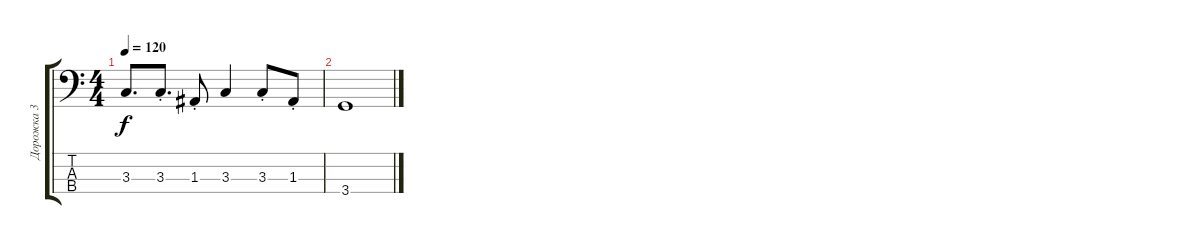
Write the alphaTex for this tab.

\track ("Дорожка 3" "Дорожка 3") {instrument electricbasspick}
\staff {score tabs}
\tuning (G2 D2 A1 E1) {hide}
\ts (4 4)
\tempo 120
\clef f4
\ks c
3.3.8{d dy f} 3.3{st}.8{d} 1.3{st}.8 3.3.4 3.3{st}.8 1.3{st}.8 |
3.4.1
